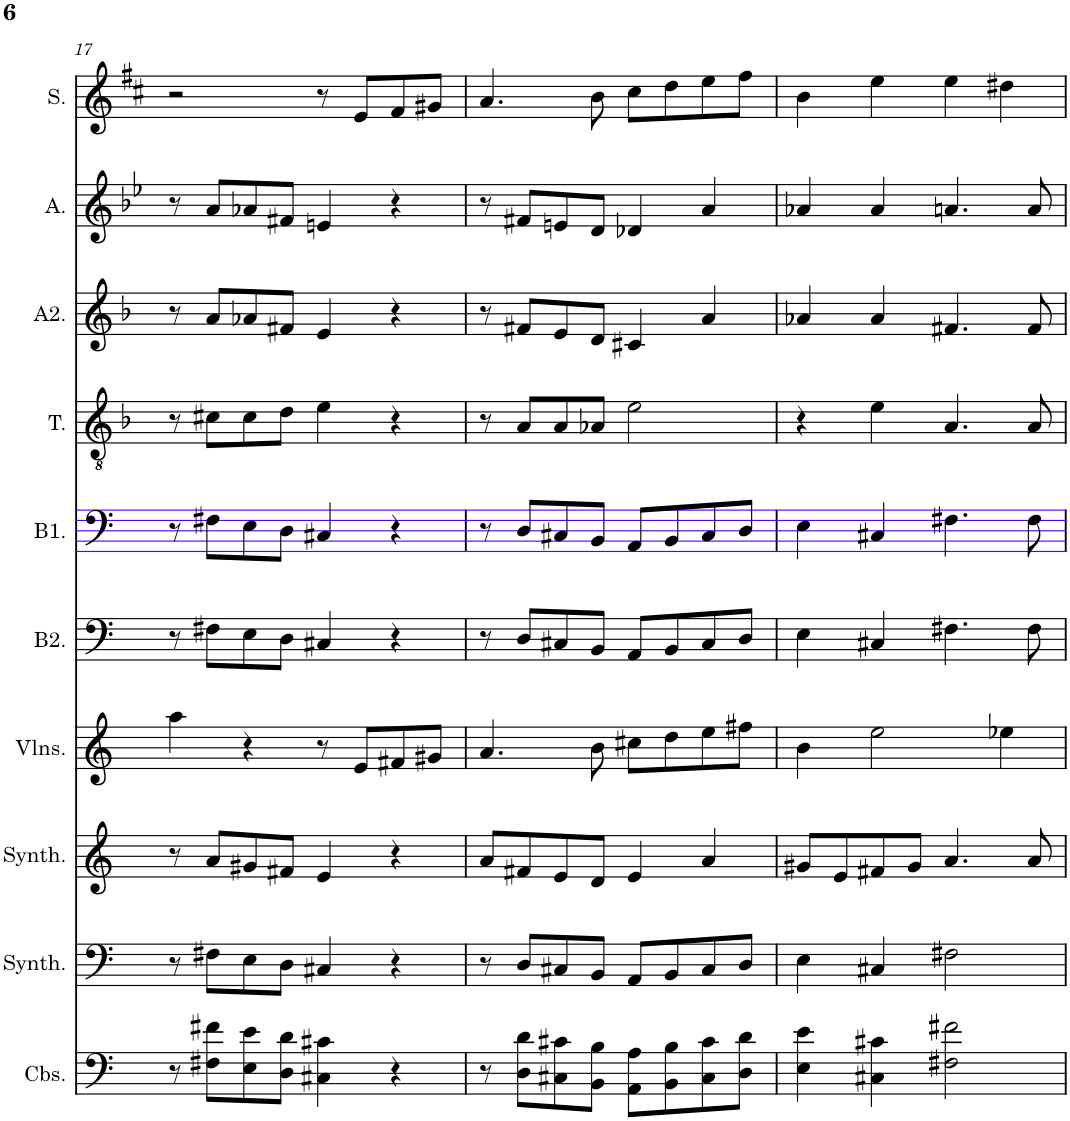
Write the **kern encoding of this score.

**kern	**kern	**kern	**kern	**kern	**kern	**kern	**kern	**kern	**kern
*part10	*part9	*part8	*part7	*part6	*part5	*part4	*part3	*part2	*part1
*staff10	*staff9	*staff8	*staff7	*staff6	*staff5	*staff4	*staff3	*staff2	*staff1
*I"Contrebasses, D'Bass/Strings, etc	*I"Synthétiseur d'instruments à cordes, Synth strings, etc	*I"Synthétiseur d'instruments à cordes, Synth strings 2	*I"Violons, 1st violins	*I"Basse2	*I"Basse1	*I"Ténor	*I"Alto2	*I"Alto	*I"Soprano
*I'Cbs.	*I'Synth.	*I'Synth.	*I'Vlns.	*I'B2.	*I'B1.	*I'T.	*I'A2.	*I'A.	*I'S.
!!LO:PB:g=z
*clefF4	*clefF4	*clefG2	*clefG2	*clefF4	*clefF4	*clefGv2	*clefG2	*clefG2	*clefG2
*Trd7c12	*	*	*	*	*	*	*	*	*
*k[]	*k[]	*k[]	*k[]	*k[]	*k[]	*k[b-]	*k[b-]	*k[b-e-]	*k[f#c#]
*M4/4	*M4/4	*M4/4	*M4/4	*M4/4	*M4/4	*M4/4	*M4/4	*M4/4	*M4/4
=17	=17	=17	=17	=17	=17	=17	=17	=17	=17
8r	8r	8r	4aa\	8r	8r	8r	8r	8r	2r
8F#X\ 8f#X\L	8F#X\L	8a/L	.	8F#X\L	8F#X\L	8c#X\L	8a/L	8a/L	.
8E\ 8e\	8E\	8g#X/	4r	8E\	8E\	8c#\	8a-X/	8a-X/	.
8D\ 8d\J	8D\J	8f#X/J	.	8D\J	8D\J	8d\J	8f#X/J	8f#X/J	.
4C#X\ 4c#X\	4C#X/	4e/	8r	4C#X/	4C#X/	4e\	4e/	4en/	8r
.	.	.	8e/L	.	.	.	.	.	8e/L
4r	4r	4r	8f#X/	4r	4r	4r	4r	4r	8f#/
.	.	.	8g#X/J	.	.	.	.	.	8g#X/J
=18	=18	=18	=18	=18	=18	=18	=18	=18	=18
8r	8r	8a/L	4.a/	8r	8r	8r	8r	8r	4.a/
8D\ 8d\L	8D/L	8f#X/	.	8D/L	8D/L	8A/L	8f#X/L	8f#X/L	.
8C#X\ 8c#X\	8C#X/	8e/	.	8C#X/	8C#X/	8A/	8e/	8en/	.
8BB\ 8B\J	8BB/J	8d/J	8b\	8BB/J	8BB/J	8A-X/J	8d/J	8d/J	8b\
8AA\ 8A\L	8AA/L	4e/	8cc#X\L	8AA/L	8AA/L	2e\	4c#X/	4d-X/	8cc#\L
8BB\ 8B\	8BB/	.	8dd\	8BB/	8BB/	.	.	.	8dd\
8C#\ 8c#\	8C#/	4a/	8ee\	8C#/	8C#/	.	4a/	4a/	8ee\
8D\ 8d\J	8D/J	.	8ff#X\J	8D/J	8D/J	.	.	.	8ff#\J
=19	=19	=19	=19	=19	=19	=19	=19	=19	=19
4E\ 4e\	4E\	8g#X/L	4b\	4E\	4E\	4r	4a-X/	4a-X/	4b\
.	.	8e/	.	.	.	.	.	.	.
4C#X\ 4c#X\	4C#X/	8f#X/	2ee\	4C#X/	4C#X/	4e\	4a-/	4a-/	4ee\
.	.	8g#/J	.	.	.	.	.	.	.
2F#X\ 2f#X\	2F#X\	4.a/	.	4.F#X\	4.F#X\	4.A/	4.f#X/	4.an/	4ee\
.	.	.	4ee-X\	.	.	.	.	.	4dd#X\
.	.	8a/	.	8F#\	8F#\	8A/	8f#/	8a/	.
=	=	=	=	=	=	=	=	=	=
*-	*-	*-	*-	*-	*-	*-	*-	*-	*-
